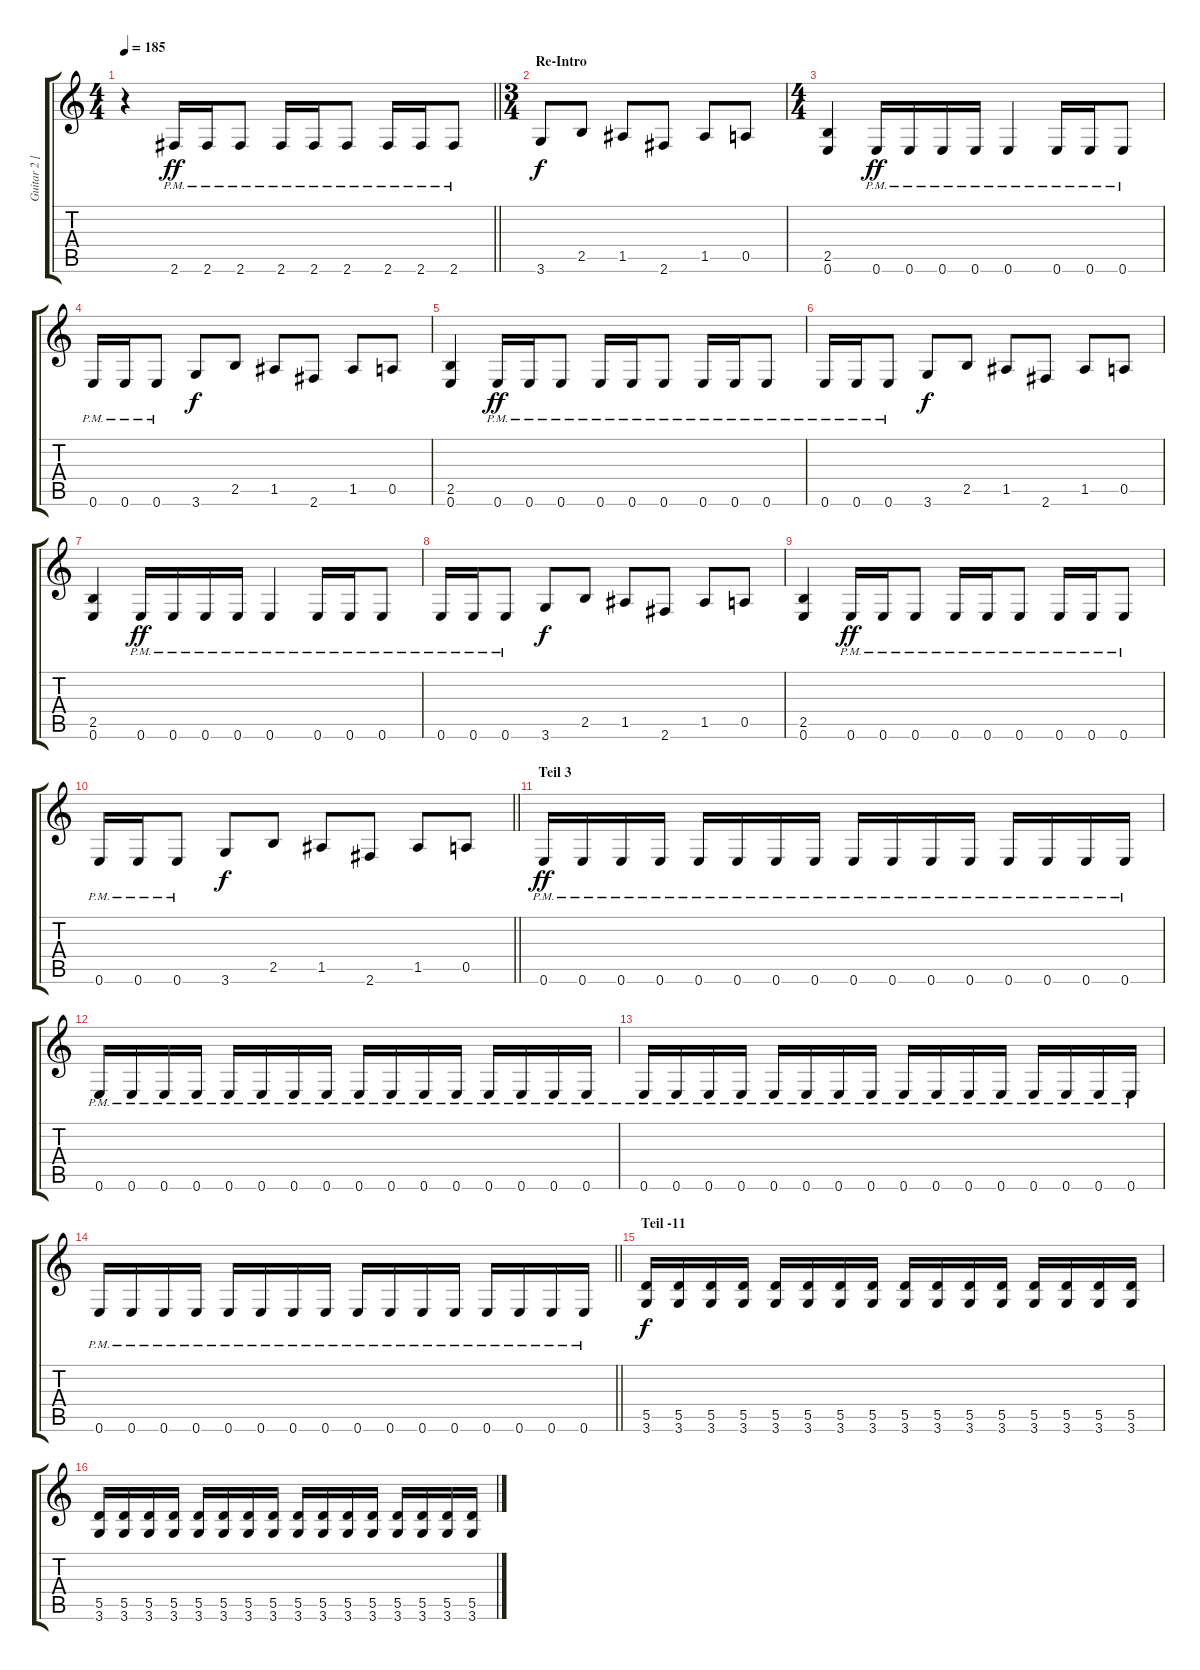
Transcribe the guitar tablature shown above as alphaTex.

\track ("Guitar 2 [Left]" "Guitar 2 [") {instrument distortionguitar}
\staff {score tabs}
\tuning (E4 B3 G3 D3 A2 E2) {hide}
\ts (4 4)
\tempo 185
\clef g2
\barLineRight lightlight
\ks c
r.4{dy ff} 2.6{pm}.16 2.6{pm}.16 2.6{pm}.8 2.6{pm}.16 2.6{pm}.16 2.6{pm}.8 2.6{pm}.16 2.6{pm}.16 2.6{pm}.8 |
\ts (3 4)
\section ("" "Re-Intro")
3.6.8{dy f} 2.5.8 1.5.8 2.6.8 1.5.8 0.5.8 |
\ts (4 4)
(2.5 0.6).4 0.6{pm}.16{dy ff} 0.6{pm}.16 0.6{pm}.16 0.6{pm}.16 0.6{pm}.4 0.6{pm}.16 0.6{pm}.16 0.6{pm}.8 |
0.6{pm}.16 0.6{pm}.16 0.6{pm}.8 3.6.8{dy f} 2.5.8 1.5.8 2.6.8 1.5.8 0.5.8 |
(2.5 0.6).4 0.6{pm}.16{dy ff} 0.6{pm}.16 0.6{pm}.8 0.6{pm}.16 0.6{pm}.16 0.6{pm}.8 0.6{pm}.16 0.6{pm}.16 0.6{pm}.8 |
0.6{pm}.16 0.6{pm}.16 0.6{pm}.8 3.6.8{dy f} 2.5.8 1.5.8 2.6.8 1.5.8 0.5.8 |
(2.5 0.6).4 0.6{pm}.16{dy ff} 0.6{pm}.16 0.6{pm}.16 0.6{pm}.16 0.6{pm}.4 0.6{pm}.16 0.6{pm}.16 0.6{pm}.8 |
0.6{pm}.16 0.6{pm}.16 0.6{pm}.8 3.6.8{dy f} 2.5.8 1.5.8 2.6.8 1.5.8 0.5.8 |
(2.5 0.6).4 0.6{pm}.16{dy ff} 0.6{pm}.16 0.6{pm}.8 0.6{pm}.16 0.6{pm}.16 0.6{pm}.8 0.6{pm}.16 0.6{pm}.16 0.6{pm}.8 |
\barLineRight lightlight
0.6{pm}.16 0.6{pm}.16 0.6{pm}.8 3.6.8{dy f} 2.5.8 1.5.8 2.6.8 1.5.8 0.5.8 |
\section ("" "Teil 3")
0.6{pm}.16{dy ff} 0.6{pm}.16 0.6{pm}.16 0.6{pm}.16 0.6{pm}.16 0.6{pm}.16 0.6{pm}.16 0.6{pm}.16 0.6{pm}.16 0.6{pm}.16 0.6{pm}.16 0.6{pm}.16 0.6{pm}.16 0.6{pm}.16 0.6{pm}.16 0.6{pm}.16 |
0.6{pm}.16 0.6{pm}.16 0.6{pm}.16 0.6{pm}.16 0.6{pm}.16 0.6{pm}.16 0.6{pm}.16 0.6{pm}.16 0.6{pm}.16 0.6{pm}.16 0.6{pm}.16 0.6{pm}.16 0.6{pm}.16 0.6{pm}.16 0.6{pm}.16 0.6{pm}.16 |
0.6{pm}.16 0.6{pm}.16 0.6{pm}.16 0.6{pm}.16 0.6{pm}.16 0.6{pm}.16 0.6{pm}.16 0.6{pm}.16 0.6{pm}.16 0.6{pm}.16 0.6{pm}.16 0.6{pm}.16 0.6{pm}.16 0.6{pm}.16 0.6{pm}.16 0.6{pm}.16 |
\barLineRight lightlight
0.6{pm}.16 0.6{pm}.16 0.6{pm}.16 0.6{pm}.16 0.6{pm}.16 0.6{pm}.16 0.6{pm}.16 0.6{pm}.16 0.6{pm}.16 0.6{pm}.16 0.6{pm}.16 0.6{pm}.16 0.6{pm}.16 0.6{pm}.16 0.6{pm}.16 0.6{pm}.16 |
\section ("" "Teil -11")
(5.5 3.6).16{dy f} (5.5 3.6).16 (5.5 3.6).16 (5.5 3.6).16 (5.5 3.6).16 (5.5 3.6).16 (5.5 3.6).16 (5.5 3.6).16 (5.5 3.6).16 (5.5 3.6).16 (5.5 3.6).16 (5.5 3.6).16 (5.5 3.6).16 (5.5 3.6).16 (5.5 3.6).16 (5.5 3.6).16 |
(5.5 3.6).16 (5.5 3.6).16 (5.5 3.6).16 (5.5 3.6).16 (5.5 3.6).16 (5.5 3.6).16 (5.5 3.6).16 (5.5 3.6).16 (5.5 3.6).16 (5.5 3.6).16 (5.5 3.6).16 (5.5 3.6).16 (5.5 3.6).16 (5.5 3.6).16 (5.5 3.6).16 (5.5 3.6).16
